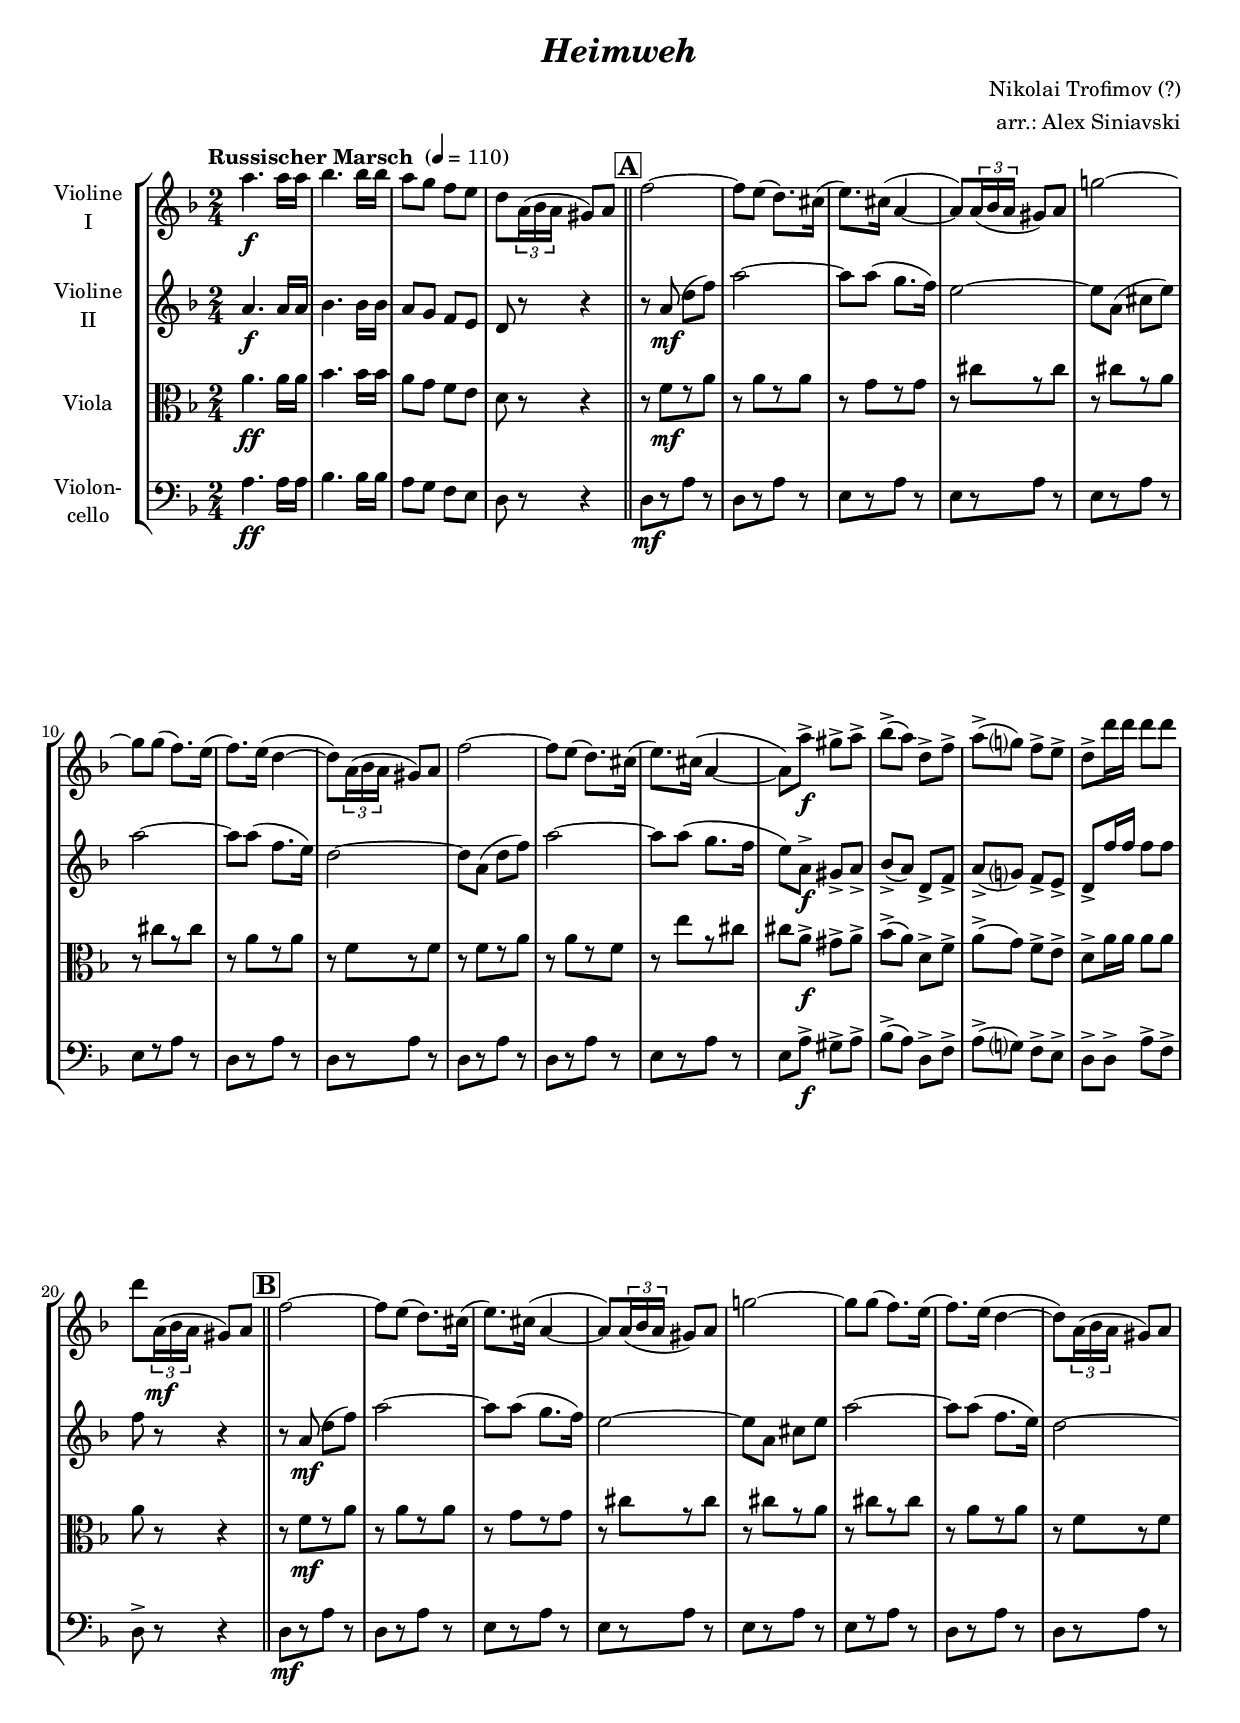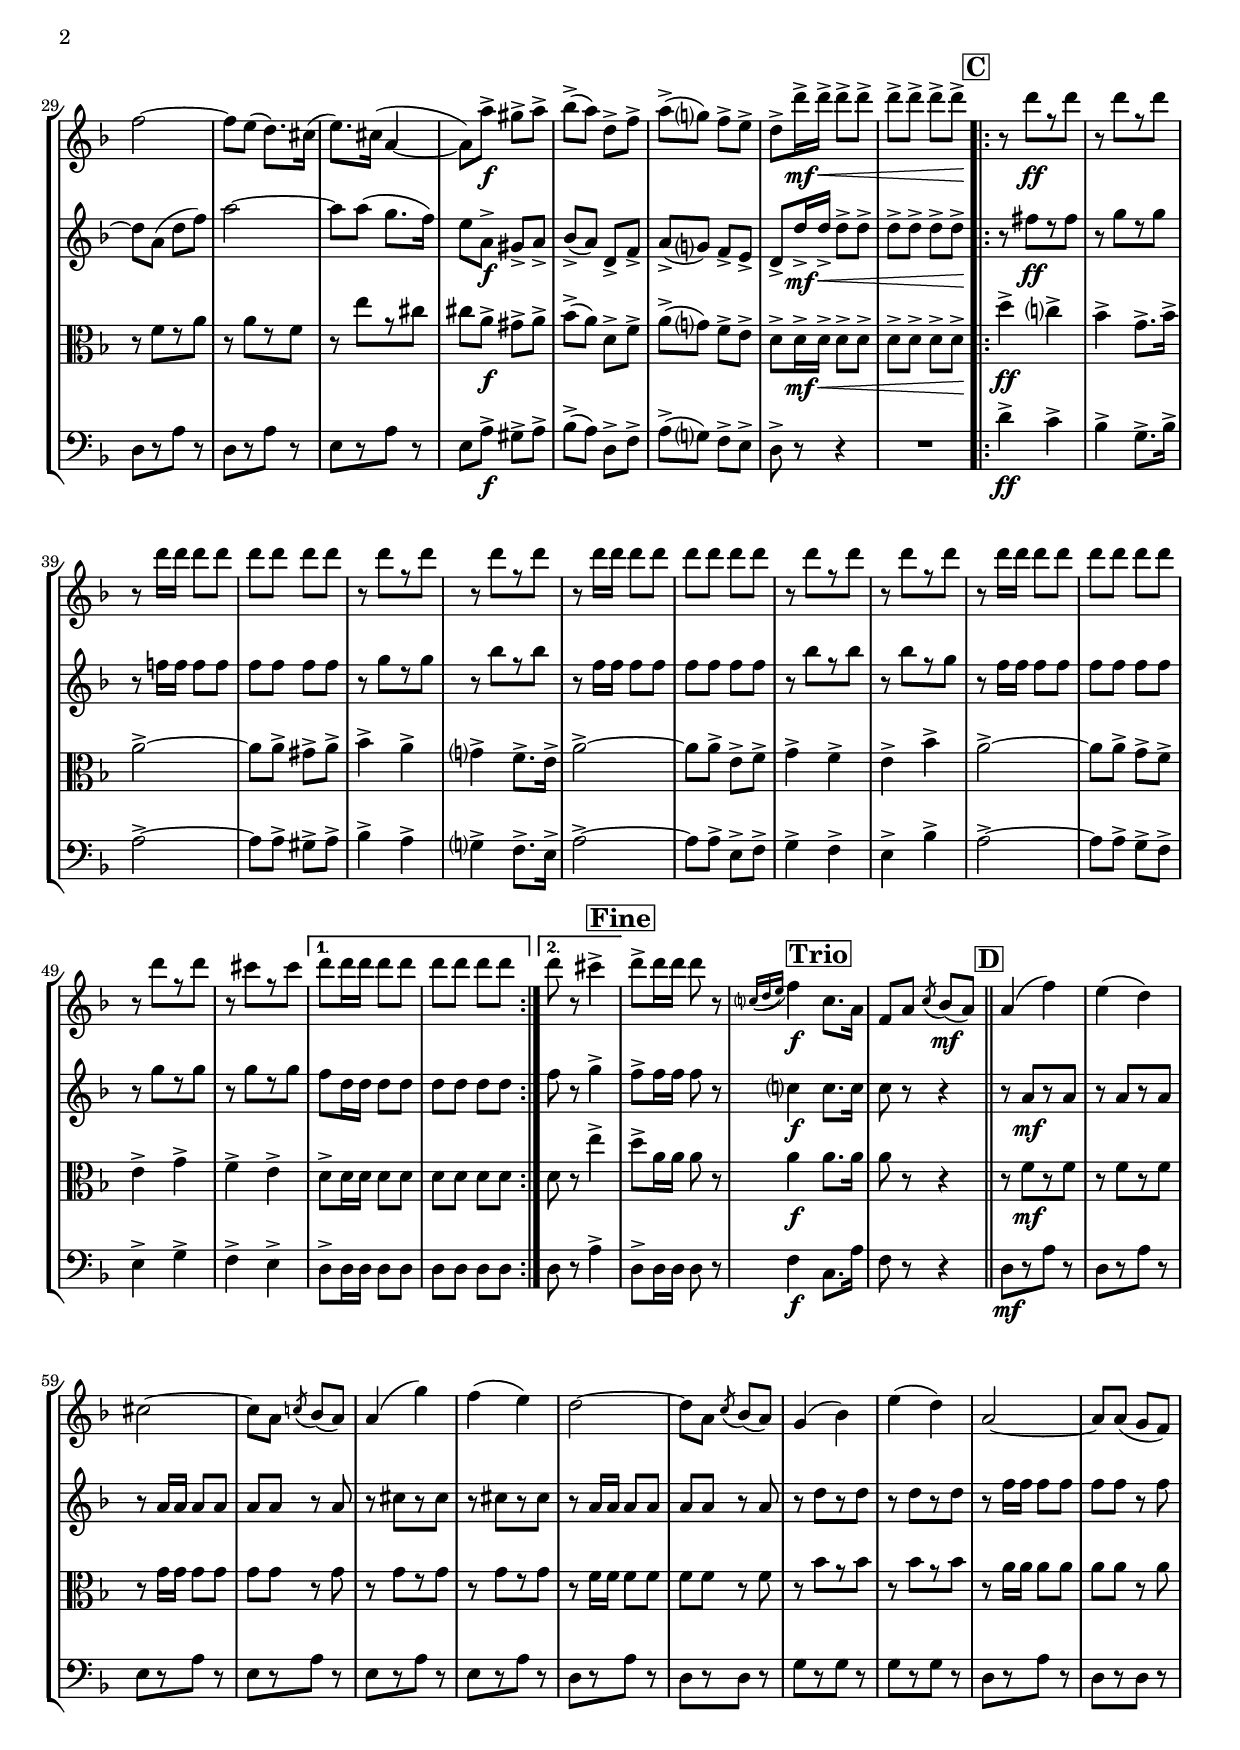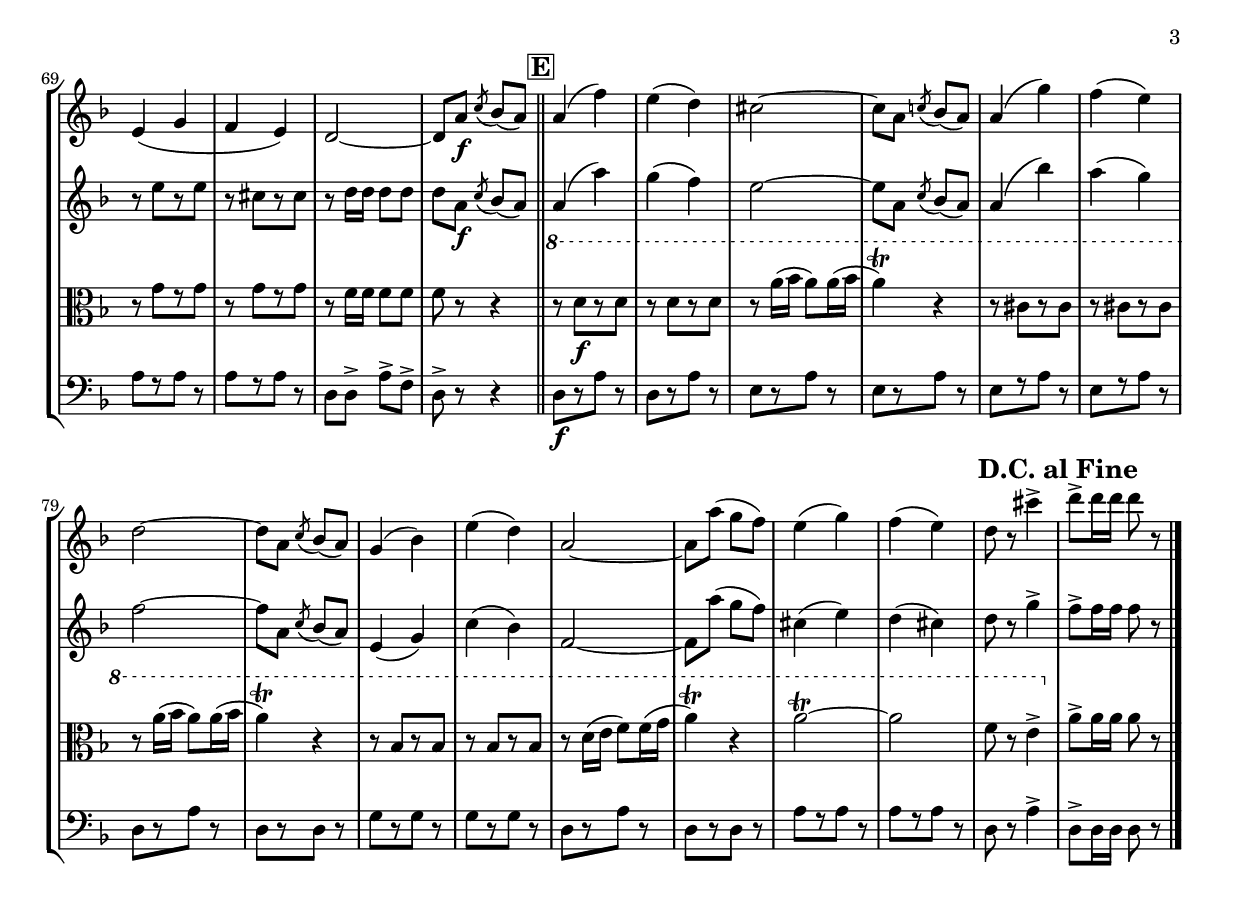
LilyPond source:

\version "2.18.2"
\include "deutsch.ly"

#(set-global-staff-size 18.25)

\header {
  title     = \markup \bold \italic "Heimweh"
  composer  = "Nikolai Trofimov (?)"
  arranger  = "arr.: Alex Siniavski"
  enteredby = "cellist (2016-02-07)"
%  piece     = ""
}

voiceconsts = {
  \key c \minor
  \clef "treble"
  \time 2/4
  %\numericTimeSignature
  \compressFullBarRests
  \tempo "Russischer Marsch " 4=110
  % Set default beaming for all staves
%  \set Timing.beamExceptions = #'()
%  \set Timing.baseMoment     = #(ly:make-moment 1 4)
%  \set Timing.beatStructure  = #'(1 1 1)
}

%mihi = "clarinet"
mihi = "trumpet"
mist = "string ensemble 1"
miba = "drawbar organ"
%miba = "electric bass (pick)"
%mikl = "acoustic grand"

boxa = { \bar "||" \mark \markup \box \bold "A" }
boxb = { \bar "||" \mark \markup \box \bold "B" }
boxc = \mark \markup \box \bold "C"
boxd = { \bar "||" \mark \markup \box \bold "D" }
boxe = { \bar "||" \mark \markup \box \bold "E" }

daca = \mark \markup { \bold "D.C. al Fine" }
fine = \mark \markup \box \bold "Fine"
trio = \mark \markup \box \bold "Trio"

va = \relative c'' {
  \voiceconsts

  g4.\f g16 g
  as4. as16 as
  g8 f es d
  c \times 2/3 { g16( as g } fis8) g \boxa
  es'2~
  es8 d( c8.) h16(
  d8.) h16( g4~

  g8) \times 2/3 { g16( as g } fis8) g
  f'!2~
  f8 f( es8.) d16(
  es8.) d16( c4~
  c8) \times 2/3 { g16( as g } fis8) g
  es'2~
  es8 d( c8.) h16(

  d8.) h16( g4~
  g8) g'->\f fis-> g->
  as(-> g) c,-> es->
  g(-> f?) es-> d->
  c-> c'16 c c8 c
  c \times 2/3 { g,16(\mf as g } fis8) g \boxb
  es'2~
  es8 d( c8.) h16(

  d8.) h16( g4~
  g8) \times 2/3 { g16( as g } fis8) g
  f'!2~
  f8 f( es8.) d16(
  es8.) d16( c4~
  c8) \times 2/3 { g16( as g } fis8) g
  es'2~

  es8 d( c8.) h16(
  d8.) h16( g4~
  g8) g'->\f fis-> g->
  as(-> g) c,-> es->
  g(-> f? ) es-> d->
  c-> c'16->\mf c->\< c8-> c->
  c-> c-> c-> c->\! \boxc  
  \repeat volta 2 {
    r c[\ff r c]
    
    r c[ r c]
    r c16 c c8 c
    c c c c
    r c[ r c]
    r c[ r c]
    r c16 c c8 c
    c c c c
    r c[ r c]

    r c[ r c]
    r c16 c c8 c
    c c c c
    r c[ r c]
    r h[ r h]
  }
  \alternative {
    { c c16 c c8 c | c c c c }
    { c r h4-> }
  }
  \fine c8-> c16 c c8 r
  \appoggiatura { b,?16( c d) } es4\f \trio b8. g16
  es8 g \acciaccatura b as(\mf g) \boxd
  g4( es')
  d( c)
  h2~
  h8 g \acciaccatura b as( g)
  g4( f')

  es( d)
  c2~
  c8 g \acciaccatura b as( g)
  f4( as)
  d( c)
  g2~
  g8 g( f es)
  d4( f

  es d)
  c2~
  c8 g'\f \acciaccatura b as( g) \boxe
  g4( es')
  d( c)
  h2~
  h8 g \acciaccatura b as( g)
  g4( f')

  es( d)
  c2~
  c8 g \acciaccatura b as( g)
  f4( as)
  d( c)

  g2~
  g8 g'( f es)
  d4( f)
  es( d)
  c8 r h'4-> \daca
  c8-> c16 c c8 r \bar "|."
}

vb = \relative c' {
  \voiceconsts

  g4.\f g16 g
  as4. as16 as
  g8 f es d
  c r r4 \boxa
  r8 g'(\mf c es)
  g2~
  g8 g( f8. es16)

  d2~
  d8 g,( h d)
  g2~
  g8 g( es8. d16)
  c2~
  c8 g( c es)
  g2~

  g8 g( f8. es16
  d8) g,->\f fis-> g->
  as(-> g) c,-> es->
  g(-> f?) es-> d->
  c-> es'16 es es8 es
  es r r4 \boxb
  r8 g,(\mf c es)
  g2~

  g8 g( f8. es16)
  d2~
  d8 g, h d
  g2~
  g8 g( es8. d16)
  c2~
  c8 g( c es)

  g2~
  g8 g( f8. es16)
  d8 g,->\f fis-> g->
  as(-> g) c,-> es->
  g(-> f?) es-> d->
  c-> c'16->\mf c->\< c8-> c->
  c-> c-> c-> c->\! \boxc
  \repeat volta 2 {
    r e[\ff r e]

    r f[ r f]
    r es!16 es es8 es
    es es es es
    r f[ r f]
    r as[ r as]
    r es16 es es8 es
    es es es es
    r as[ r as]

    r as[ r f]
    r es16 es es8 es
    es es es es
    r f[ r f]
    r f[r f]
  }
  \alternative {
    { es c16 c c8 c | c c c c }
    { es r f4-> }
  }

  \fine es8-> es16 es es8 r
  b?4\f \trio b8. b16
  b8 r r4 \boxd
  r8 g[\mf r g]
  r g[ r g]
  r g16 g g8 g
  g g r g
  r h[ r h]

  r h[ r h]
  r g16 g g8 g
  g g r g
  r c[ r c]
  r c[ r c]
  r es16 es es8 es
  es es r es
  r d[ r d]

  r h[ r h]
  r c16 c c8 c
  c g\f \acciaccatura b as( g) \boxe
  g4( g')
  f( es)
  d2~
  d8 g, \acciaccatura b as( g)
  g4( as')

  g( f)
  es2~
  es8 g, \acciaccatura b as( g)
  d4( f)
  b( as)

  es2~
  es8 g'( f es)
  h4( d)
  c( h)
  c8 r f4-> \daca
  es8-> es16 es es8 r \bar "|."
}

vc = \relative c' {
  \voiceconsts
  \clef "alto"
  
  g4.\ff g16 g
  as4. as16 as
  g8 f es d
  c r r4
  r8 es[\mf r g]
  r g[ r g]
  r f[ r f]

  r h[ r h]
  r h[ r g]
  r h[ r h]
  r g[ r g]
  r es[ r es]
  r es[ r g]
  r g[ r es]

  r d'[ r h]
  h g->\f fis-> g->
  as(-> g) c,-> es->
  g(-> f) es-> d->
  c-> g'16 g g8 g
  g r r4 \boxb
  r8 es[\mf r g]
  r g[ r g]

  r f[ r f]
  r h[ r h]
  r h[ r g]
  r h[ r h]
  r g[ r g]
  r es[ r es]
  r es[ r g]

  r g[ r es]
  r d'[ r h]
  h g->\f fis-> g->
  as(-> g) c,-> es->
  g(-> f?) es-> d->
  c-> c16->\mf c->\< c8-> c->
  c-> c-> c-> c->\! \boxc
  \repeat volta 2 {
    c'4->\ff b?->

    as-> f8.-> as16->
    g2~->
    g8 g-> fis-> g->
    as4-> g->
    f?-> es8.-> d16->
    g2~->
    g8 g-> d-> es->
    f4-> es->

    d-> as'->
    g2~->
    g8 g-> f-> es->
    d4-> f->
    es-> d->
  }
  \alternative {
    { c8-> c16 c c8 c | c c c c }
    { c r d'4-> }
  }

  \fine c8-> g16 g g8 r
  g4\f \trio g8. g16
  g8 r r4 \boxd
  r8 es[\mf r es]
  r es[ r es]
  r f16 f f8 f
  f f r f
  r f[ r f]

  r f[ r f]
  r es16 es es8 es
  es es r es
  r as[ r as]
  r as[ r as]
  r g16 g g8 g
  g g r g
  r f[ r f]

  r f[ r f]
  r es16 es es8 es
  es r r4 \boxe \ottava #1
  r8 c'[\f r c]
  r c[ r c]
  r g'16( as g8) g16( as
  g4)\trill r
  r8 h,[ r h]

  r h[ r h]
  r g'16( as g8) g16( as
  g4)\trill r
  r8 as,[ r as]
  r as[ r as]

  r c16( d es8) es16( f
  g4)\trill r
  g2~\trill
  g
  es8 r d4-> \daca \ottava #0
  g,8-> g16 g g8 r \bar "|."
}

vd = \relative c {
  \voiceconsts
  \clef "bass"
  
  g4.\ff g16 g
  as4. as16 as
  g8 f es d
  c r r4
  c8[\mf r g'] r
  c,[ r g'] r
  d[ r g] r
  
  d[ r g] r
  d[ r g] r
  d[ r g] r
  c,[ r g'] r
  c,[ r g'] r
  c,[ r g'] r
  c,[ r g'] r

  d[ r g] r
  d g->\f fis-> g->
  as(-> g) c,-> es->
  g(-> f?) es-> d->
  c-> c-> g'-> es->
  c-> r r4 \boxb
  c8[\mf r g'] r
  c,[ r g'] r

  d[ r g] r
  d[ r g] r
  d[ r g] r
  d[ r g] r
  c,[ r g'] r
  c,[ r g'] r
  c,[ r g'] r

  c,[ r g'] r
  d[ r g] r
  d g->\f fis-> g->
  as(-> g) c,-> es->
  g(-> f?) es-> d->
  c-> r r4
  R2 \boxc
  \repeat volta 2 {
    c'4->\ff b->

    as-> f8.-> as16->
    g2~->
    g8 g-> fis-> g->
    as4-> g->
    f?-> es8.-> d16->
    g2~->
    g8 g-> d-> es->
    f4-> es->

    d-> as'->
    g2~->
    g8 g-> f-> es->
    d4-> f->
    es-> d->
  }
  \alternative {
    { c8-> c16 c c8 c | c c c c }
    {  c r g'4-> }
  }

  \fine c,8-> c16 c c8 r
  es4\f \trio b8. g'16
  es8 r r4
  c8[\mf r g'] r
  c,[ r g'] r
  d[ r g] r
  d[ r g] r
  d[ r g] r
  
  d[ r g] r
  c,[ r g'] r
  c,[ r c] r
  f[ r f] r
  f[ r f] r
  c[ r g'] r
  c,[ r c] r
  g'[r g] r

  g[ r g] r
  c, c-> g'-> es->
  c-> r r4 \boxe
  c8[\f r g'] r
  c,[ r g'] r
  d[ r g] r
  d[ r g] r
  d[ r g] r

  d[ r g] r
  c,[ r g'] r
  c,[ r c] r
  f[ r f] r
  f[ r f] r

  c[ r g'] r
  c,[ r c] r
  g'[ r g] r
  g[ r g] r
  c, r g'4-> \daca
  c,8-> c16 c c8 r \bar "|."
}


music = \new StaffGroup <<
      \new Staff {
        \set Staff.midiInstrument = \mist
        \set Staff.instrumentName = \markup \center-column { "Violine" "I" }
        \transpose c d' { \va }
      }

      \new Staff {
        \set Staff.midiInstrument = \mist
        \set Staff.instrumentName = \markup \center-column { "Violine" "II" }
        \transpose c d' { \vb }
      }

      \new Staff {
        \set Staff.midiInstrument = \mist
        \set Staff.instrumentName = \markup \center-column { "Viola" }
        \transpose c d' { \vc }
      }

      \new Staff {
        \set Staff.midiInstrument = \miba
        \set Staff.instrumentName = \markup \center-column { "Violon-" "cello" }
        \transpose c d' { \vd }
      }
>>

\book {
  \score {
   \music
    \layout {}
  }

  \score {
    \unfoldRepeats \music

    \midi {
      \context {
        \Score
      }
    }
  }
}
